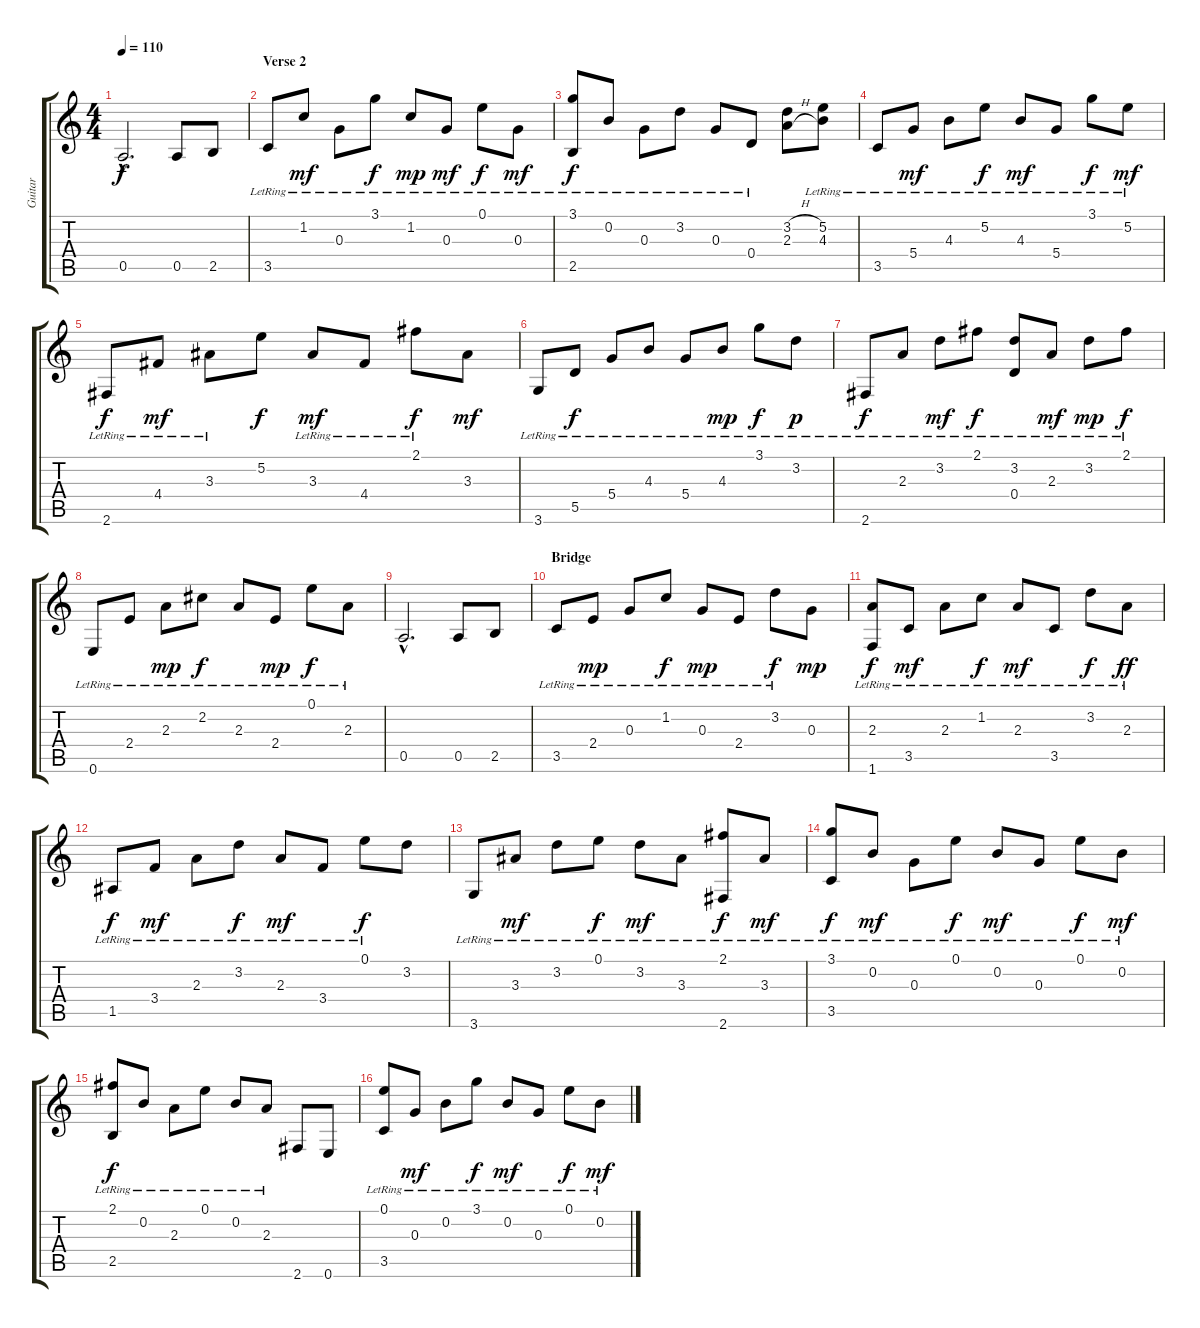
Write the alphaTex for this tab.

\track ("Guitar" "Guitar") {instrument acousticguitarsteel}
\staff {score tabs}
\tuning (E4 B3 G3 D3 A2 E2) {hide}
\ts (4 4)
\tempo 110
\clef g2
\ks c
0.5{hac}.2{d dy f} 0.5.8 2.5.8 |
\section ("" "Verse 2")
3.5{lr}.8 1.2{lr}.8{dy mf} 0.3{lr}.8 3.1{lr}.8{dy f} 1.2{lr}.8{dy mp} 0.3{lr}.8{dy mf} 0.1{lr}.8{dy f} 0.3{lr}.8{dy mf} |
(3.1{lr} 2.5{lr}).8{dy f} 0.2{lr}.8 0.3{lr}.8 3.2{lr}.8 0.3{lr}.8 0.4{lr}.8 (3.2{h} 2.3{h}).8 (5.2{lr} 4.3{lr}).8 |
3.5{lr}.8 5.4{lr}.8{dy mf} 4.3{lr}.8 5.2{lr}.8{dy f} 4.3{lr}.8{dy mf} 5.4{lr}.8 3.1{lr}.8{dy f} 5.2{lr}.8{dy mf} |
2.6{lr}.8{dy f} 4.4{lr}.8{dy mf} 3.3{lr}.8 5.2.8{dy f} 3.3{lr}.8{dy mf} 4.4{lr}.8 2.1{lr}.8{dy f} 3.3.8{dy mf} |
3.6{lr}.8{volume 7} 5.5{lr}.8{dy f} 5.4{lr}.8 4.3{lr}.8 5.4{lr}.8 4.3{lr}.8{dy mp} 3.1{lr}.8{dy f} 3.2{lr}.8{dy p} |
2.6{lr}.8{dy f} 2.3{lr}.8 3.2{lr}.8{dy mf} 2.1{lr}.8{dy f} (3.2{lr} 0.4{lr}).8 2.3{lr}.8{dy mf} 3.2{lr}.8{dy mp} 2.1{lr}.8{dy f} |
0.6{lr}.8 2.4{lr}.8 2.3{lr}.8{dy mp} 2.2{lr}.8{dy f} 2.3{lr}.8 2.4{lr}.8{dy mp} 0.1{lr}.8{dy f} 2.3{lr}.8 |
0.5{hac}.2{d} 0.5.8 2.5.8 |
\section ("" "Bridge")
3.5{lr}.8 2.4{lr}.8{dy mp} 0.3{lr}.8 1.2{lr}.8{dy f} 0.3{lr}.8{dy mp} 2.4{lr}.8 3.2{lr}.8{dy f} 0.3.8{dy mp} |
(2.3{lr} 1.6{lr}).8{dy f} 3.5{lr}.8{dy mf} 2.3{lr}.8 1.2{lr}.8{dy f} 2.3{lr}.8{dy mf} 3.5{lr}.8 3.2{lr}.8{dy f} 2.3{lr}.8{dy ff} |
1.5{lr}.8{dy f} 3.4{lr}.8{dy mf} 2.3{lr}.8 3.2{lr}.8{dy f} 2.3{lr}.8{dy mf} 3.4{lr}.8 0.1{lr}.8{dy f} 3.2.8 |
3.6{lr}.8 3.3{lr}.8{dy mf} 3.2{lr}.8 0.1{lr}.8{dy f} 3.2{lr}.8{dy mf} 3.3{lr}.8 (2.1{lr} 2.6{lr}).8{dy f} 3.3{lr}.8{dy mf} |
(3.1{lr} 3.5{lr}).8{dy f balance 12} 0.2{lr}.8{dy mf} 0.3{lr}.8 0.1{lr}.8{dy f} 0.2{lr}.8{dy mf} 0.3{lr}.8 0.1{lr}.8{dy f} 0.2{lr}.8{dy mf} |
(2.1{lr} 2.5{lr}).8{dy f} 0.2{lr}.8 2.3{lr}.8 0.1{lr}.8 0.2{lr}.8 2.3{lr}.8 2.6.8 0.6.8 |
(0.1{lr} 3.5{lr}).8 0.3{lr}.8{dy mf} 0.2{lr}.8 3.1{lr}.8{dy f} 0.2{lr}.8{dy mf} 0.3{lr}.8 0.1{lr}.8{dy f} 0.2{lr}.8{dy mf}
